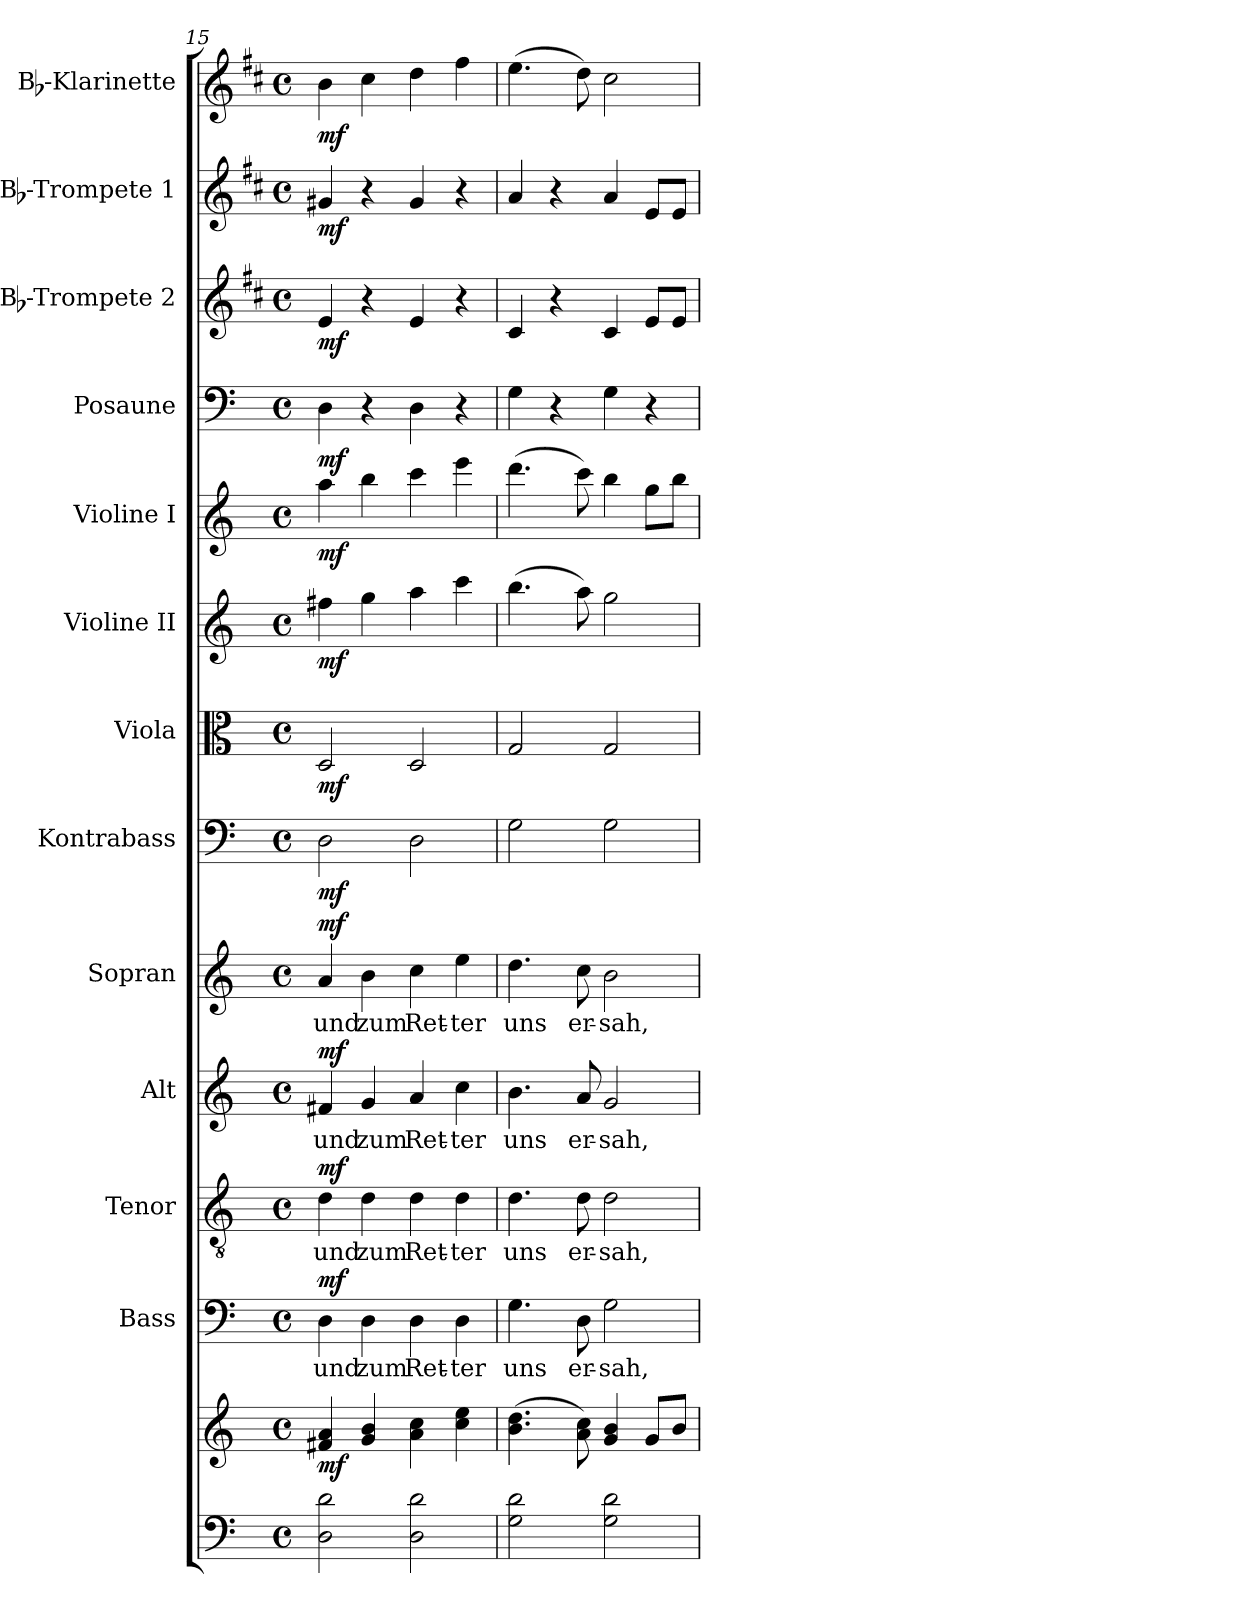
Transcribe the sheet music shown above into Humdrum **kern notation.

**kern	**kern	**dynam	**kern	**text	**dynam	**kern	**text	**dynam	**kern	**text	**dynam	**kern	**text	**dynam	**kern	**dynam	**kern	**dynam	**kern	**dynam	**kern	**dynam	**kern	**dynam	**kern	**dynam	**kern	**dynam	**kern	**dynam
*part13	*part13	*part13	*part12	*part12	*part12	*part11	*part11	*part11	*part10	*part10	*part10	*part9	*part9	*part9	*part8	*part8	*part7	*part7	*part6	*part6	*part5	*part5	*part4	*part4	*part3	*part3	*part2	*part2	*part1	*part1
*staff14	*staff13	*staff13/14	*staff12	*staff12	*staff12	*staff11	*staff11	*staff11	*staff10	*staff10	*staff10	*staff9	*staff9	*staff9	*staff8	*staff8	*staff7	*staff7	*staff6	*staff6	*staff5	*staff5	*staff4	*staff4	*staff3	*staff3	*staff2	*staff2	*staff1	*staff1
*	*	*	*I"Bass	*	*	*I"Tenor	*	*	*I"Alt	*	*	*I"Sopran	*	*	*I"Kontrabass	*	*I"Viola	*	*I"Violine II	*	*I"Violine I	*	*I"Posaune	*	*I"Bb-Trompete 2	*	*I"Bb-Trompete 1	*	*I"Bb-Klarinette	*
*	*	*	*I'B.	*	*	*I'T.	*	*	*I'A.	*	*	*I'S.	*	*	*I'Kb.	*	*I'Vla.	*	*I'Vl. II	*	*I'Vl. I	*	*I'Pos.	*	*I'Bb Trp. 2	*	*I'Bb Trp. 1	*	*I'Bb Kl.	*
*clefF4	*clefG2	*	*clefF4	*	*	*clefGv2	*	*	*clefG2	*	*	*clefG2	*	*	*clefF4	*	*clefC3	*	*clefG2	*	*clefG2	*	*clefF4	*	*clefG2	*	*clefG2	*	*clefG2	*
*	*	*	*	*	*	*	*	*	*	*	*	*	*	*	*ITrd7c12	*	*	*	*	*	*	*	*	*	*ITrd1c2	*	*ITrd1c2	*	*ITrd1c2	*
*k[]	*k[]	*	*k[]	*	*	*k[]	*	*	*k[]	*	*	*k[]	*	*	*k[]	*	*k[]	*	*k[]	*	*k[]	*	*k[]	*	*k[]	*	*k[]	*	*k[]	*
*C:	*C:	*	*C:	*	*	*C:	*	*	*C:	*	*	*C:	*	*	*C:	*	*C:	*	*C:	*	*C:	*	*C:	*	*C:	*	*C:	*	*C:	*
*M4/4	*M4/4	*	*M4/4	*	*	*M4/4	*	*	*M4/4	*	*	*M4/4	*	*	*M4/4	*	*M4/4	*	*M4/4	*	*M4/4	*	*M4/4	*	*M4/4	*	*M4/4	*	*M4/4	*
*met(c)	*met(c)	*	*met(c)	*	*	*met(c)	*	*	*met(c)	*	*	*met(c)	*	*	*met(c)	*	*met(c)	*	*met(c)	*	*met(c)	*	*met(c)	*	*met(c)	*	*met(c)	*	*met(c)	*
=15	=15	=15	=15	=15	=15	=15	=15	=15	=15	=15	=15	=15	=15	=15	=15	=15	=15	=15	=15	=15	=15	=15	=15	=15	=15	=15	=15	=15	=15	=15
!	!	!LO:DY:b	!	!LO:LY:b	!LO:DY:a	!	!LO:LY:b	!LO:DY:a	!	!LO:LY:b	!LO:DY:a	!	!LO:LY:b	!LO:DY:a	!	!LO:DY:b	!	!LO:DY:b	!	!LO:DY:b	!	!LO:DY:b	!	!LO:DY:b	!	!LO:DY:b	!	!LO:DY:b	!	!LO:DY:b
2D\ 2d\	4f#X/ 4a/	mf	4D\	und	mf	4d\	und	mf	4f#X/	und	mf	4a/	und	mf	2DD\	mf	2D/	mf	4ff#X\	mf	4aa\	mf	4D\	mf	4d/	mf	4f#X/	mf	4a\	mf
!	!	!	!	!LO:LY:b	!	!	!LO:LY:b	!	!	!LO:LY:b	!	!	!LO:LY:b	!	!	!	!	!	!	!	!	!	!	!	!	!	!	!	!	!
.	4g/ 4b/	.	4D\	zum	.	4d\	zum	.	4g/	zum	.	4b\	zum	.	.	.	.	.	4gg\	.	4bb\	.	4r	.	4r	.	4r	.	4b\	.
!	!	!	!	!LO:LY:b	!	!	!LO:LY:b	!	!	!LO:LY:b	!	!	!LO:LY:b	!	!	!	!	!	!	!	!	!	!	!	!	!	!	!	!	!
2D\ 2d\	4a\ 4cc\	.	4D\	Ret-	.	4d\	Ret-	.	4a/	Ret-	.	4cc\	Ret-	.	2DD\	.	2D/	.	4aa\	.	4ccc\	.	4D\	.	4d/	.	4f#/	.	4cc\	.
!	!	!	!	!LO:LY:b	!	!	!LO:LY:b	!	!	!LO:LY:b	!	!	!LO:LY:b	!	!	!	!	!	!	!	!	!	!	!	!	!	!	!	!	!
.	4cc\ 4ee\	.	4D\	-ter	.	4d\	-ter	.	4cc\	-ter	.	4ee\	-ter	.	.	.	.	.	4ccc\	.	4eee\	.	4r	.	4r	.	4r	.	4ee\	.
!!LO:PB:g=z
=16	=16	=16	=16	=16	=16	=16	=16	=16	=16	=16	=16	=16	=16	=16	=16	=16	=16	=16	=16	=16	=16	=16	=16	=16	=16	=16	=16	=16	=16	=16
!	!	!	!	!LO:LY:b	!	!	!LO:LY:b	!	!	!LO:LY:b	!	!	!LO:LY:b	!	!	!	!	!	!	!	!	!	!	!	!	!	!	!	!	!
2G\ 2d\	(>4.b\ 4.dd\	.	4.G\	uns	.	4.d\	uns	.	4.b\	uns	.	4.dd\	uns	.	2GG\	.	2G/	.	(>4.bb\	.	(>4.ddd\	.	4G\	.	4B/	.	4g/	.	(>4.dd\	.
.	.	.	.	.	.	.	.	.	.	.	.	.	.	.	.	.	.	.	.	.	.	.	4r	.	4r	.	4r	.	.	.
!	!	!	!	!LO:LY:b	!	!	!LO:LY:b	!	!	!LO:LY:b	!	!	!LO:LY:b	!	!	!	!	!	!	!	!	!	!	!	!	!	!	!	!	!
.	8a\ 8cc\)	.	8D\	er-	.	8d\	er-	.	8a/	er-	.	8cc\	er-	.	.	.	.	.	8aa\)	.	8ccc\)	.	.	.	.	.	.	.	8cc\)	.
!	!	!	!	!LO:LY:b	!	!	!LO:LY:b	!	!	!LO:LY:b	!	!	!LO:LY:b	!	!	!	!	!	!	!	!	!	!	!	!	!	!	!	!	!
2G\ 2d\	4g/ 4b/	.	2G\	-sah,	.	2d\	-sah,	.	2g/	-sah,	.	2b\	-sah,	.	2GG\	.	2G/	.	2gg\	.	4bb\	.	4G\	.	4B/	.	4g/	.	2b\	.
.	8g/L	.	.	.	.	.	.	.	.	.	.	.	.	.	.	.	.	.	.	.	8gg\L	.	4r	.	8d/L	.	8d/L	.	.	.
.	8b/J	.	.	.	.	.	.	.	.	.	.	.	.	.	.	.	.	.	.	.	8bb\J	.	.	.	8d/J	.	8d/J	.	.	.
=	=	=	=	=	=	=	=	=	=	=	=	=	=	=	=	=	=	=	=	=	=	=	=	=	=	=	=	=	=	=
*-	*-	*-	*-	*-	*-	*-	*-	*-	*-	*-	*-	*-	*-	*-	*-	*-	*-	*-	*-	*-	*-	*-	*-	*-	*-	*-	*-	*-	*-	*-
